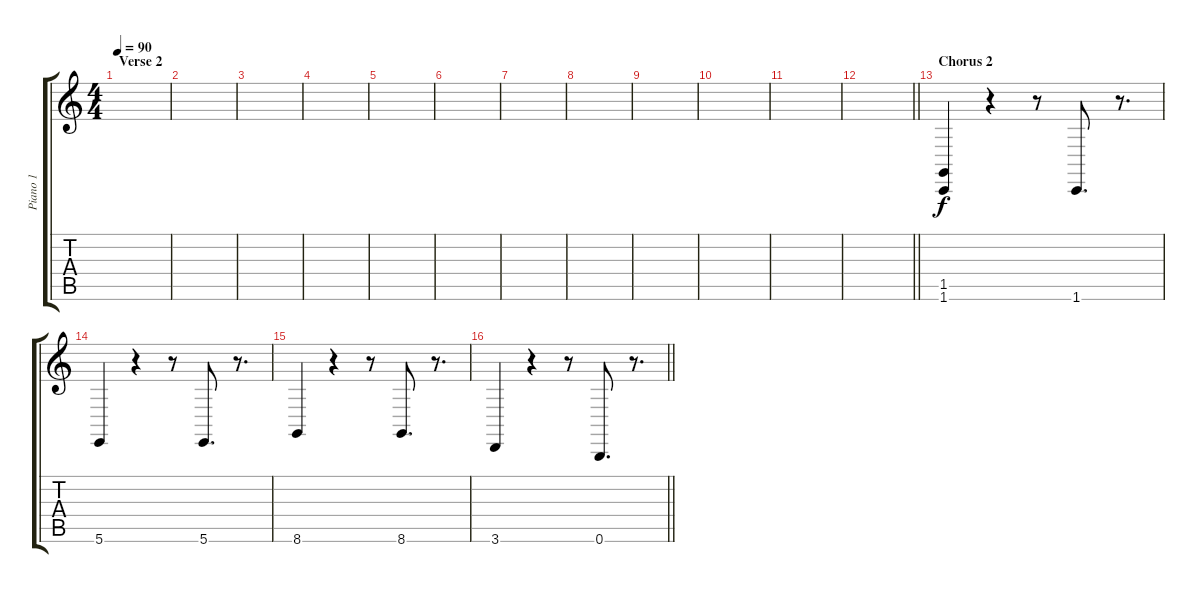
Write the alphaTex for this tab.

\track ("Piano 1" "Piano 1") {instrument electricgrandpiano}
\staff {score tabs}
\tuning (Db4 Ab3 E3 B2 Gb2 B1) {hide}
\ts (4 4)
\section ("" "Verse 2")
\tempo 90
\clef g2
\ks c
|
|
|
|
|
|
|
|
|
|
|
\barLineRight lightlight
|
\section ("" "Chorus 2")
(1.5 1.6).4{volume 16} r.4 r.8 1.6.8{d} r.8{d} |
5.6.4 r.4 r.8 5.6.8{d} r.8{d} |
8.6.4 r.4 r.8 8.6.8{d} r.8{d} |
\barLineRight lightlight
3.6.4 r.4 r.8 0.6.8{d} r.8{d}
